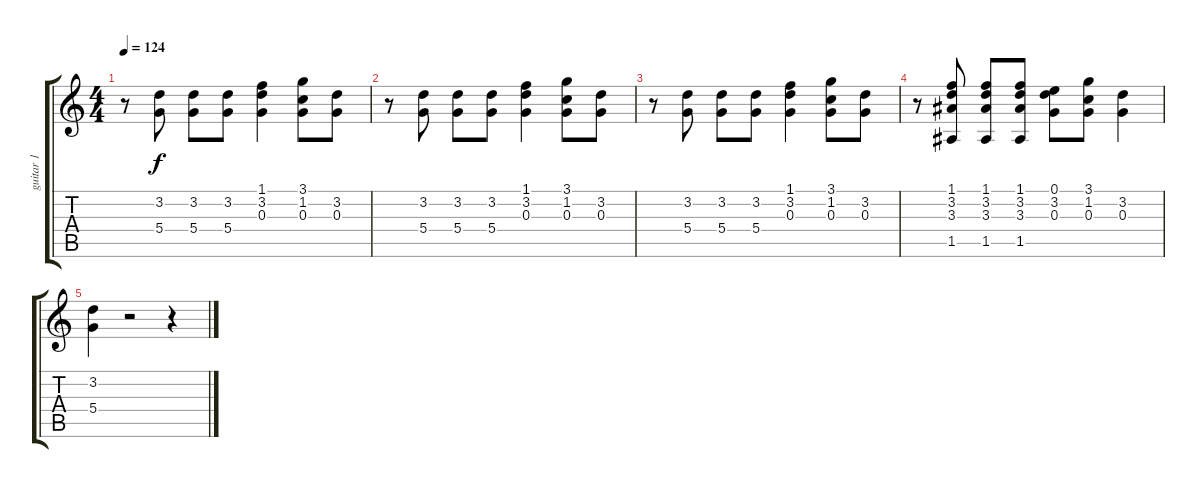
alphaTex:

\track ("guitar 1" "guitar 1") {instrument overdrivenguitar}
\staff {score tabs}
\tuning (E4 B3 G3 D3 A2 E2) {hide}
\ts (4 4)
\tempo 124
\clef g2
\ks c
r.8{dy f} (3.2 5.4).8 (3.2 5.4).8 (3.2 5.4).8 (1.1 3.2 0.3).4 (3.1 1.2 0.3).8 (3.2 0.3).8 |
r.8 (3.2 5.4).8 (3.2 5.4).8 (3.2 5.4).8 (1.1 3.2 0.3).4 (3.1 1.2 0.3).8 (3.2 0.3).8 |
r.8 (3.2 5.4).8 (3.2 5.4).8 (3.2 5.4).8 (1.1 3.2 0.3).4 (3.1 1.2 0.3).8 (3.2 0.3).8 |
r.8 (1.1 3.2 3.3 1.5).8 (1.1 3.2 3.3 1.5).8 (1.1 3.2 3.3 1.5).8 (0.1 3.2 0.3).8 (3.1 1.2 0.3).8 (3.2 0.3).4 |
(3.2 5.4).4 r.2 r.4
